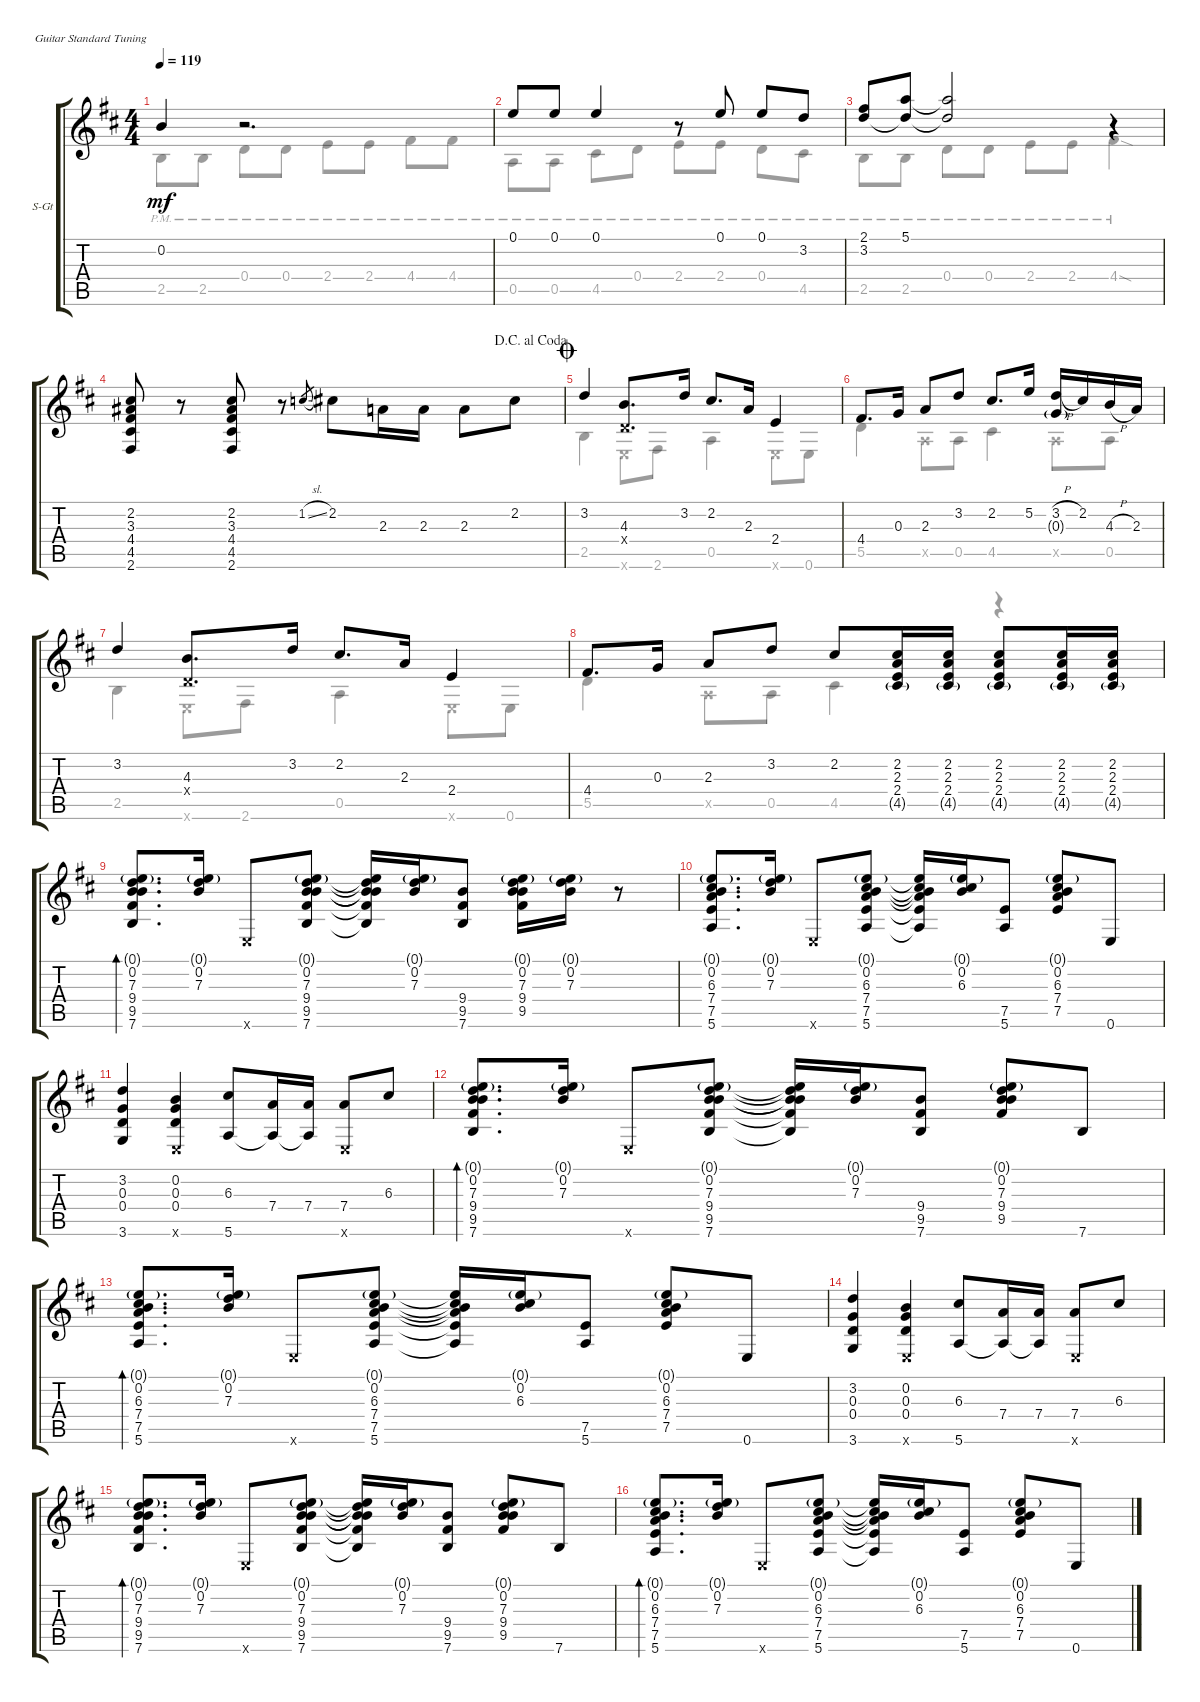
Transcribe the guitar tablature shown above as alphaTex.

\defaultSystemsLayout 4
\bracketExtendMode groupsimilarinstruments
\firstSystemTrackNameOrientation horizontal
\otherSystemsTrackNameOrientation horizontal
\track ("Steel Guitar" "S-Gt") {instrument acousticguitarsteel}
\staff {score tabs}
\tuning (E4 B3 G3 D3 A2 E2)
\voice
\ts (4 4)
\tempo 119
\clef g2
\ks bminor
0.2.4{dy mf} r.2{d} |
0.1.8 0.1.8 0.1.4 r.8 0.1.8 0.1.8 3.2.8 |
(2.1 3.2).8 (5.1 3.2{t}).8 (5.1{t} 3.2{t}).2 r.4 |
\jump dacapoalcoda
(2.2 3.3 4.4 4.5 2.6).8 r.8 (2.2 3.3 4.4 4.5 2.6).8 r.8 1.2{sl}.8{gr} 2.2.8 2.3.16 2.3.16 2.3.8 2.2.8 |
\jump coda
3.2.4 (4.3 0.4{x}).8{d} 3.2.16 2.2.8{d} 2.3.16 2.4.4 |
4.4.8{d} 0.3.16 2.3.8 3.2.8 2.2.8{d} 5.2.16 (3.2{h} 0.3{g}).16 2.2.16 4.3{h}.16 2.3.16 |
3.2.4 (4.3 0.4{x}).8{d} 3.2.16 2.2.8{d} 2.3.16 2.4.4 |
4.4.8{d} 0.3.16 2.3.8 3.2.8 2.2.8 (2.2 2.3 2.4 4.5{g}).16 (2.2 2.4 2.3 4.5{g}).16 (2.2 2.3 2.4 4.5{g}).8 (2.2 2.3 2.4 4.5{g}).16 (2.2 2.3 2.4 4.5{g}).16 |
(7.6 9.5 9.4 7.3 0.2 0.1{g}).8{d bd 111} (7.3 0.2 0.1{g}).16 0.6{x}.8 (7.6 9.5 9.4 7.3 0.2 0.1{g}).8 (7.6{t} 9.5{t} 9.4{t} 7.3{t} 0.2{t} 0.1{t}).16 (7.3 0.2 0.1{g}).16 (7.6 9.4 9.5).8 (9.5 9.4 7.3 0.2 0.1{g}).16 (7.3 0.2 0.1{g}).16 r.8 |
(5.6 7.5 7.4 6.3 0.2 0.1{g}).8{d} (7.3 0.2 0.1{g}).16 0.6{x}.8 (5.6 7.5 7.4 6.3 0.2 0.1{g}).8 (5.6{t} 7.5{t} 7.4{t} 6.3{t} 0.2{t} 0.1{t}).16 (6.3 0.2 0.1{g}).16 (5.6 7.5).8 (7.5 7.4 6.3 0.2 0.1{g}).8 0.6.8 |
(3.2 0.3 0.4 3.6).4 (0.6{x} 0.2 0.3 0.4).4 (6.3 5.6).8 (7.4 5.6{t}).16 (7.4 5.6{t}).16 (7.4 0.6{x}).8 6.3.8 |
(7.6 9.5 9.4 7.3 0.2 0.1{g}).8{d bd 111} (7.3 0.2 0.1{g}).16 0.6{x}.8 (7.6 9.5 9.4 7.3 0.2 0.1{g}).8 (7.6{t} 9.5{t} 9.4{t} 7.3{t} 0.2{t} 0.1{t}).16 (7.3 0.2 0.1{g}).16 (7.6 9.4 9.5).8 (9.5 9.4 7.3 0.2 0.1{g}).8 7.6.8 |
(5.6 7.5 7.4 6.3 0.2 0.1{g}).8{d bd 107} (7.3 0.2 0.1{g}).16 0.6{x}.8 (5.6 7.5 7.4 6.3 0.2 0.1{g}).8 (5.6{t} 7.5{t} 7.4{t} 6.3{t} 0.2{t} 0.1{t}).16 (6.3 0.2 0.1{g}).16 (5.6 7.5).8 (7.5 7.4 6.3 0.2 0.1{g}).8 0.6.8 |
(3.2 0.3 0.4 3.6).4 (0.6{x} 0.2 0.3 0.4).4 (6.3 5.6).8 (7.4 5.6{t}).16 (7.4 5.6{t}).16 (7.4 0.6{x}).8 6.3.8 |
(7.6 9.5 9.4 7.3 0.2 0.1{g}).8{d bd 111} (7.3 0.2 0.1{g}).16 0.6{x}.8 (7.6 9.5 9.4 7.3 0.2 0.1{g}).8 (7.6{t} 9.5{t} 9.4{t} 7.3{t} 0.2{t} 0.1{t}).16 (7.3 0.2 0.1{g}).16 (7.6 9.4 9.5).8 (9.5 9.4 7.3 0.2 0.1{g}).8 7.6.8 |
\tempo (91 0.75 hide)
\tempo (91 1 hide)
(5.6 7.5 7.4 6.3 0.2 0.1{g}).8{d bd 107} (7.3 0.2 0.1{g}).16 0.6{x}.8 (5.6 7.5 7.4 6.3 0.2 0.1{g}).8 (5.6{t} 7.5{t} 7.4{t} 6.3{t} 0.2{t} 0.1{t}).16 (6.3 0.2 0.1{g}).16 (5.6 7.5).8 (7.5 7.4 6.3 0.2 0.1{g}).8 0.6.8
\voice
\clef g2
\ottava regular
\simile none
\ks bminor
2.5{pm}.8{dy mf} 2.5{pm}.8 0.4{pm}.8 0.4{pm}.8 2.4{pm}.8 2.4{pm}.8 4.4{pm}.8 4.4{pm}.8 |
0.5{pm}.8 0.5{pm}.8 4.5{pm}.8 0.4{pm}.8 2.4{pm}.8 2.4{pm}.8 0.4{pm}.8 4.5{pm}.8 |
2.5{pm}.8 2.5{pm}.8 0.4{pm}.8 0.4{pm}.8 2.4{pm}.8 2.4{pm}.8 4.4{sod pm}.4 |
|
2.5.4 0.6{x}.8 2.6.8 0.5.4 0.6{x}.8 0.6.8 |
5.5.4 0.5{x}.8 0.5.8 4.5.4 0.5{x}.8 0.5.8 |
2.5.4 0.6{x}.8 2.6.8 0.5.4 0.6{x}.8 0.6.8 |
5.5.4 0.5{x}.8 0.5.8 4.5.4 r.4 |
|
|
|
|
|
|
|
